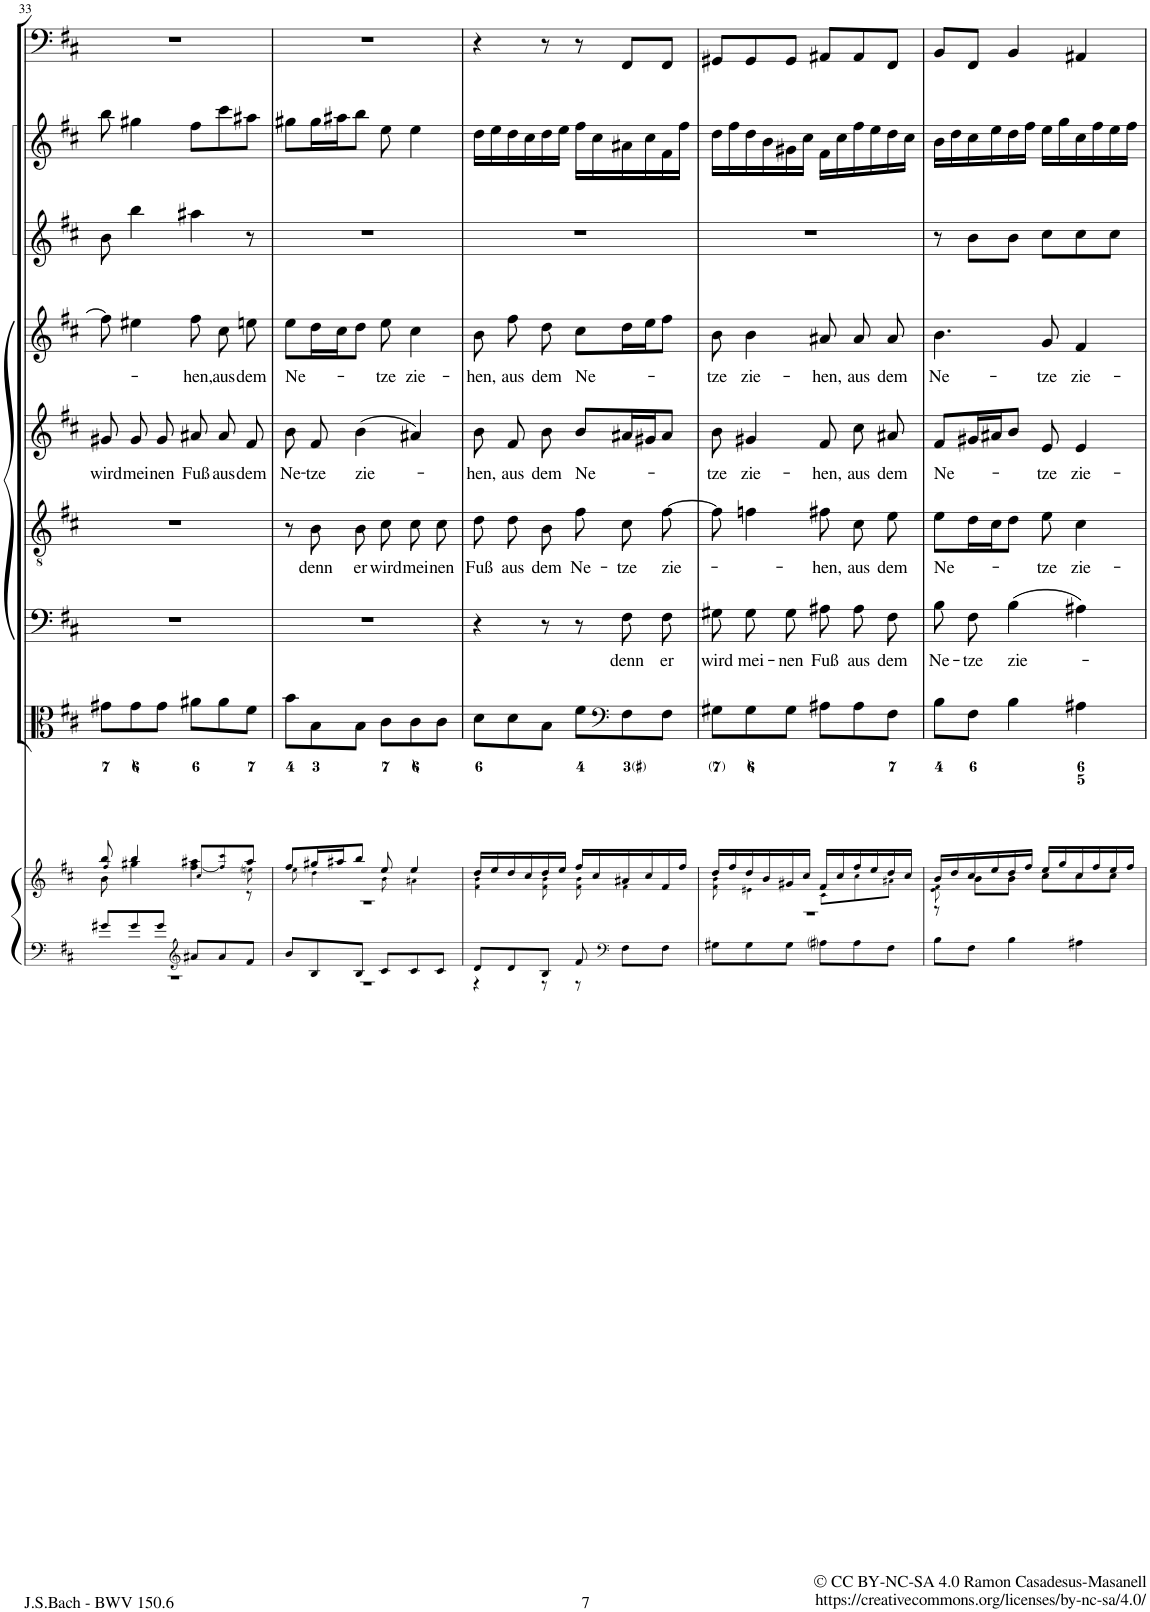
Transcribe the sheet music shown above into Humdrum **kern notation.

**kern	**kern	**kern	**kern	**text	**kern	**text	**kern	**text	**kern	**text	**kern	**kern	**kern
*part9	*part9	*part8	*part7	*part7	*part6	*part6	*part5	*part5	*part4	*part4	*part3	*part2	*part1
*staff10	*staff9	*staff8	*staff7	*staff7	*staff6	*staff6	*staff5	*staff5	*staff4	*staff4	*staff3	*staff2	*staff1
*I"Piano reduction	*	*I"Continuo	*I"Basso	*	*I"Tenore	*	*I"Alto	*	*I"Soprano	*	*I"Violino II	*I"Violino I	*I"Fagotto
*I'Pno	*	*	*	*	*	*	*	*	*	*	*I'Vln	*I'Vln	*
!!LO:PB:g=z
*clefF4	*clefG2	*clefC3	*clefF4	*	*clefGv2	*	*clefG2	*	*clefG2	*	*clefG2	*clefG2	*clefF4
*k[f#c#]	*k[f#c#]	*k[f#c#]	*k[f#c#]	*	*k[f#c#]	*	*k[f#c#]	*	*k[f#c#]	*	*k[f#c#]	*k[f#c#]	*k[f#c#]
*M6/8	*M6/8	*M6/8	*M6/8	*	*M6/8	*	*M6/8	*	*M6/8	*	*M6/8	*M6/8	*M6/8
=33	=33	=33	=33	=33	=33	=33	=33	=33	=33	=33	=33	=33	=33
*^	*^	*	*	*	*	*	*	*	*	*	*	*	*
*	*	*	*^	*	*	*	*	*	*	*	*	*	*	*	*
!	!	!	!	!	!	!	!	!	!	!	!LO:LY:b	!	!	!	!	!
8g#X/L	2.r	8ff#!/ 8bb/	8b\	4.ryy	8g#X\L	2.r	.	2.r	.	8g#X/	wird	8ff#\]	.	8b\	8bb\	2.r
!	!	!	!	!	!	!	!	!	!	!	!LO:LY:b	!	!	!	!	!
8g#/	.	4bb/	4gg#X\	.	8g#\	.	.	.	.	8g#/	mei-	4ee#X\	.	4bb\	4gg#X\	.
!	!	!	!	!	!	!	!	!	!	!	!LO:LY:b	!	!	!	!	!
8g#/J	.	.	.	.	8g#\J	.	.	.	.	8g#/	nen	.	.	.	.	.
*clefG2	*	*	*	*	*	*	*	*	*	*	*	*	*	*	*	*
!	!	!	!	!	!	!	!	!	!	!	!LO:LY:b	!	!LO:LY:b	!	!	!
8a#X/L	.	8cc#!/L	[4ff#\ 4aa#X\	4ryy	8a#X\L	.	.	.	.	8a#X/	Fuß	8ff#\	-hen,	4aa#X\	8ff#\L	.
!	!	!	!	!	!	!	!	!	!	!	!LO:LY:b	!	!LO:LY:b	!	!	!
8a#/	.	8ff#!/] 8ccc#!/	.	.	8a#\	.	.	.	.	8a#/	aus	8cc#\	aus	.	8ccc#\	.
!	!	!	!	!	!	!	!	!	!	!	!LO:LY:b	!	!LO:LY:b	!	!	!
8f#/J	.	8aa#/J	8eeni!\	8r	8f#\J	.	.	.	.	8f#/	dem	8een\	dem	8r	8aa#X\J	.
=34	=34	=34	=34	=34	=34	=34	=34	=34	=34	=34	=34	=34	=34	=34	=34	=34
!	!	!	!	!	!	!	!	!	!	!	!LO:LY:b	!	!LO:LY:b	!	!	!
8b/L	2.r	8ff#/L	8ee!\	2.r	8b\L	2.r	.	8r	.	8b\	Ne-	8ee\L	Ne-	2.r	8gg#X\L	2.r
!	!	!	!	!	!	!	!	!	!LO:LY:b	!	!LO:LY:b	!	!	!	!	!
8B/	.	16gg#X/L	4dd!\	.	8B\	.	.	8B\	denn	8f#/	-tze	16dd\L	.	.	16gg#\L	.
.	.	16aa#X/J	.	.	.	.	.	.	.	.	.	16cc#\J	.	.	16aa#X\J	.
!	!	!	!	!	!	!	!	!	!LO:LY:b	!	!LO:LY:b	!	!	!	!	!
8B/J	.	8bb/J	.	.	8B\J	.	.	8B\	er	(4b\	zie-	8dd\J	.	.	8bb\J	.
!	!	!	!	!	!	!	!	!	!LO:LY:b	!	!	!	!LO:LY:b	!	!	!
8c#/L	.	8ee/	8b!\	.	8c#\L	.	.	8c#\	wird	.	.	8ee\	-tze	.	8ee\	.
!	!	!	!	!	!	!	!	!	!LO:LY:b	!	!	!	!LO:LY:b	!	!	!
8c#/	.	4ee/	4a#X!\	.	8c#\	.	.	8c#\	mei-	4a#X/)	.	4cc#\	zie-	.	4ee\	.
!	!	!	!	!	!	!	!	!	!LO:LY:b	!	!	!	!	!	!	!
8c#/J	.	.	.	.	8c#\J	.	.	8c#\	nen	.	.	.	.	.	.	.
*	*	*	*v	*v	*	*	*	*	*	*	*	*	*	*	*	*
=35	=35	=35	=35	=35	=35	=35	=35	=35	=35	=35	=35	=35	=35	=35	=35
!	!	!	!	!	!	!	!	!LO:LY:b	!	!LO:LY:b	!	!LO:LY:b	!	!	!
8d/L	4r	16dd/LL	4f#!\ 4b!\	8d\L	4r	.	8d\	Fuß	8b\	-hen,	8b\	hen,	2.r	16dd\LL	4r
.	.	16ee/	.	.	.	.	.	.	.	.	.	.	.	16ee\	.
!	!	!	!	!	!	!	!	!LO:LY:b	!	!LO:LY:b	!	!LO:LY:b	!	!	!
8d/	.	16dd/	.	8d\	.	.	8d\	aus	8f#/	aus	8ff#\	aus	.	16dd\	.
.	.	16cc#/	.	.	.	.	.	.	.	.	.	.	.	16cc#\	.
!	!	!	!	!	!	!	!	!LO:LY:b	!	!LO:LY:b	!	!LO:LY:b	!	!	!
8B/J	8r	16dd/	8f#!\ 8b!\	8B\J	8r	.	8B\	dem	8b\	dem	8dd\	dem	.	16dd\	8r
.	.	16ee/JJ	.	.	.	.	.	.	.	.	.	.	.	16ee\JJ	.
!	!	!	!	!	!	!	!	!LO:LY:b	!	!LO:LY:b	!	!LO:LY:b	!	!	!
8f#/	8r	16ff#/LL	8f#!\ 8b!\	8f#\L	8r	.	8f#\	Ne-	8b/L	Ne-	8cc#\L	Ne-	.	16ff#\LL	8r
.	.	16cc#/	.	.	.	.	.	.	.	.	.	.	.	16cc#\	.
*clefF4	*	*	*	*clefF4	*	*	*	*	*	*	*	*	*	*	*
!	!	!	!	!	!	!LO:LY:b	!	!LO:LY:b	!	!	!	!	!	!	!
8F#\L	4ryy	16a#X/	4f#!\	8F#\	8F#\L	denn	8c#\	-tze	16a#X/L	.	16dd\L	.	.	16a#X\	8FF#/L
.	.	16cc#/	.	.	.	.	.	.	16g#X/J	.	16ee\J	.	.	16cc#\	.
!	!	!	!	!	!	!LO:LY:b	!	!LO:LY:b	!	!	!	!	!	!	!
8F#\J	.	16f#/	.	8F#\J	8F#\J	er	[8f#\	zie-	8a#/J	.	8ff#\J	.	.	16f#\	8FF#/J
.	.	16ff#/JJ	.	.	.	.	.	.	.	.	.	.	.	16ff#\JJ	.
*v	*v	*	*	*	*	*	*	*	*	*	*	*	*	*	*
=36	=36	=36	=36	=36	=36	=36	=36	=36	=36	=36	=36	=36	=36	=36
*	*	*^	*	*	*	*	*	*	*	*	*	*	*	*
!	!	!	!	!	!	!LO:LY:b	!	!	!	!LO:LY:b	!	!LO:LY:b	!	!	!
8G#X\L	16dd/LL	8f#!\ 8b!\	2.r	8G#X\L	8G#X\L	wird	8f#\]	.	8b\	-tze	8b\	-tze	2.r	16dd\LL	8GG#X/L
.	16ff#/	.	.	.	.	.	.	.	.	.	.	.	.	16ff#\	.
!	!	!	!	!	!	!LO:LY:b	!	!	!	!LO:LY:b	!	!LO:LY:b	!	!	!
8G#\	16dd/	4e#X!\	.	8G#\	8G#\	mei-	4fn\	.	4g#X/	zie-	4b\	zie-	.	16dd\	8GG#/
.	16b/	.	.	.	.	.	.	.	.	.	.	.	.	16b\	.
!	!	!	!	!	!	!LO:LY:b	!	!	!	!	!	!	!	!	!
8G#\J	16g#X/	.	.	8G#\J	8G#\J	-nen	.	.	.	.	.	.	.	16g#X\	8GG#/J
.	16cc#/JJ	.	.	.	.	.	.	.	.	.	.	.	.	16cc#\JJ	.
!	!	!	!	!	!	!LO:LY:b	!	!LO:LY:b	!	!LO:LY:b	!	!LO:LY:b	!	!	!
8A#i\L	16f#/LL	8c#!\L	.	8A#X\L	8A#X\L	Fuß	8f#X\	-hen,	8f#/	-hen,	8a#X/	-hen,	.	16f#\LL	8AA#X/L
.	16cc#/	.	.	.	.	.	.	.	.	.	.	.	.	16cc#\	.
!	!	!	!	!	!	!LO:LY:b	!	!LO:LY:b	!	!LO:LY:b	!	!LO:LY:b	!	!	!
8A#\	16ff#/	8cc#!\	.	8A#\	8A#\	aus	8c#\	aus	8cc#\	aus	8a#/	aus	.	16ff#\	8AA#/
.	16ee/	.	.	.	.	.	.	.	.	.	.	.	.	16ee\	.
!	!	!	!	!	!	!LO:LY:b	!	!LO:LY:b	!	!LO:LY:b	!	!LO:LY:b	!	!	!
8F#\J	16dd/	8a#X!\J	.	8F#\J	8F#\J	dem	8e\	dem	8a#X/	dem	8a#/	dem	.	16dd\	8FF#/J
.	16cc#/JJ	.	.	.	.	.	.	.	.	.	.	.	.	16cc#\JJ	.
=37	=37	=37	=37	=37	=37	=37	=37	=37	=37	=37	=37	=37	=37	=37	=37
!	!	!	!	!	!	!LO:LY:b	!	!LO:LY:b	!	!LO:LY:b	!	!LO:LY:b	!	!	!
8B\L	16b/LL	8e!\ 8f#!\	8r	8B\L	8B\L	Ne-	8e\L	Ne-	8f#/L	Ne-	4.b\	Ne-	8r	16b\LL	8BB/L
.	16dd/	.	.	.	.	.	.	.	.	.	.	.	.	16dd\	.
!	!	!	!	!	!	!LO:LY:b	!	!	!	!	!	!	!	!	!
8F#\J	16cc#/	8b\L	8ryy	8F#\J	8F#\J	-tze	16d\L	.	16g#X/L	.	.	.	8b\L	16cc#\	8FF#/J
.	16ee/	.	.	.	.	.	16c#\J	.	16a#X/J	.	.	.	.	16ee\	.
!	!	!	!	!	!	!LO:LY:b	!	!	!	!	!	!	!	!	!
4B\	16dd/	8b\J	2ryy	4B\	(4B\	zie-	8d\J	.	8b/J	.	.	.	8b\J	16dd\	4BB/
.	16ff#/JJ	.	.	.	.	.	.	.	.	.	.	.	.	16ff#\JJ	.
!	!	!	!	!	!	!	!	!LO:LY:b	!	!LO:LY:b	!	!LO:LY:b	!	!	!
.	16ee/LL	8cc#\L	.	.	.	.	8e\	-tze	8e/	-tze	8g/	-tze	8cc#\L	16ee\LL	.
.	16gg/	.	.	.	.	.	.	.	.	.	.	.	.	16gg\	.
!	!	!	!	!	!	!	!	!LO:LY:b	!	!LO:LY:b	!	!LO:LY:b	!	!	!
4A#X\	16cc#/	8cc#\	.	4A#X\	4A#X\)	.	4c#\	zie-	4e/	zie-	4f#/	zie-	8cc#\	16cc#\	4AA#X/
.	16ff#/	.	.	.	.	.	.	.	.	.	.	.	.	16ff#\	.
.	16ee/	8cc#\J	.	.	.	.	.	.	.	.	.	.	8cc#\J	16ee\	.
.	16ff#/JJ	.	.	.	.	.	.	.	.	.	.	.	.	16ff#\JJ	.
*	*v	*v	*v	*	*	*	*	*	*	*	*	*	*	*	*
=	=	=	=	=	=	=	=	=	=	=	=	=	=
*-	*-	*-	*-	*-	*-	*-	*-	*-	*-	*-	*-	*-	*-
